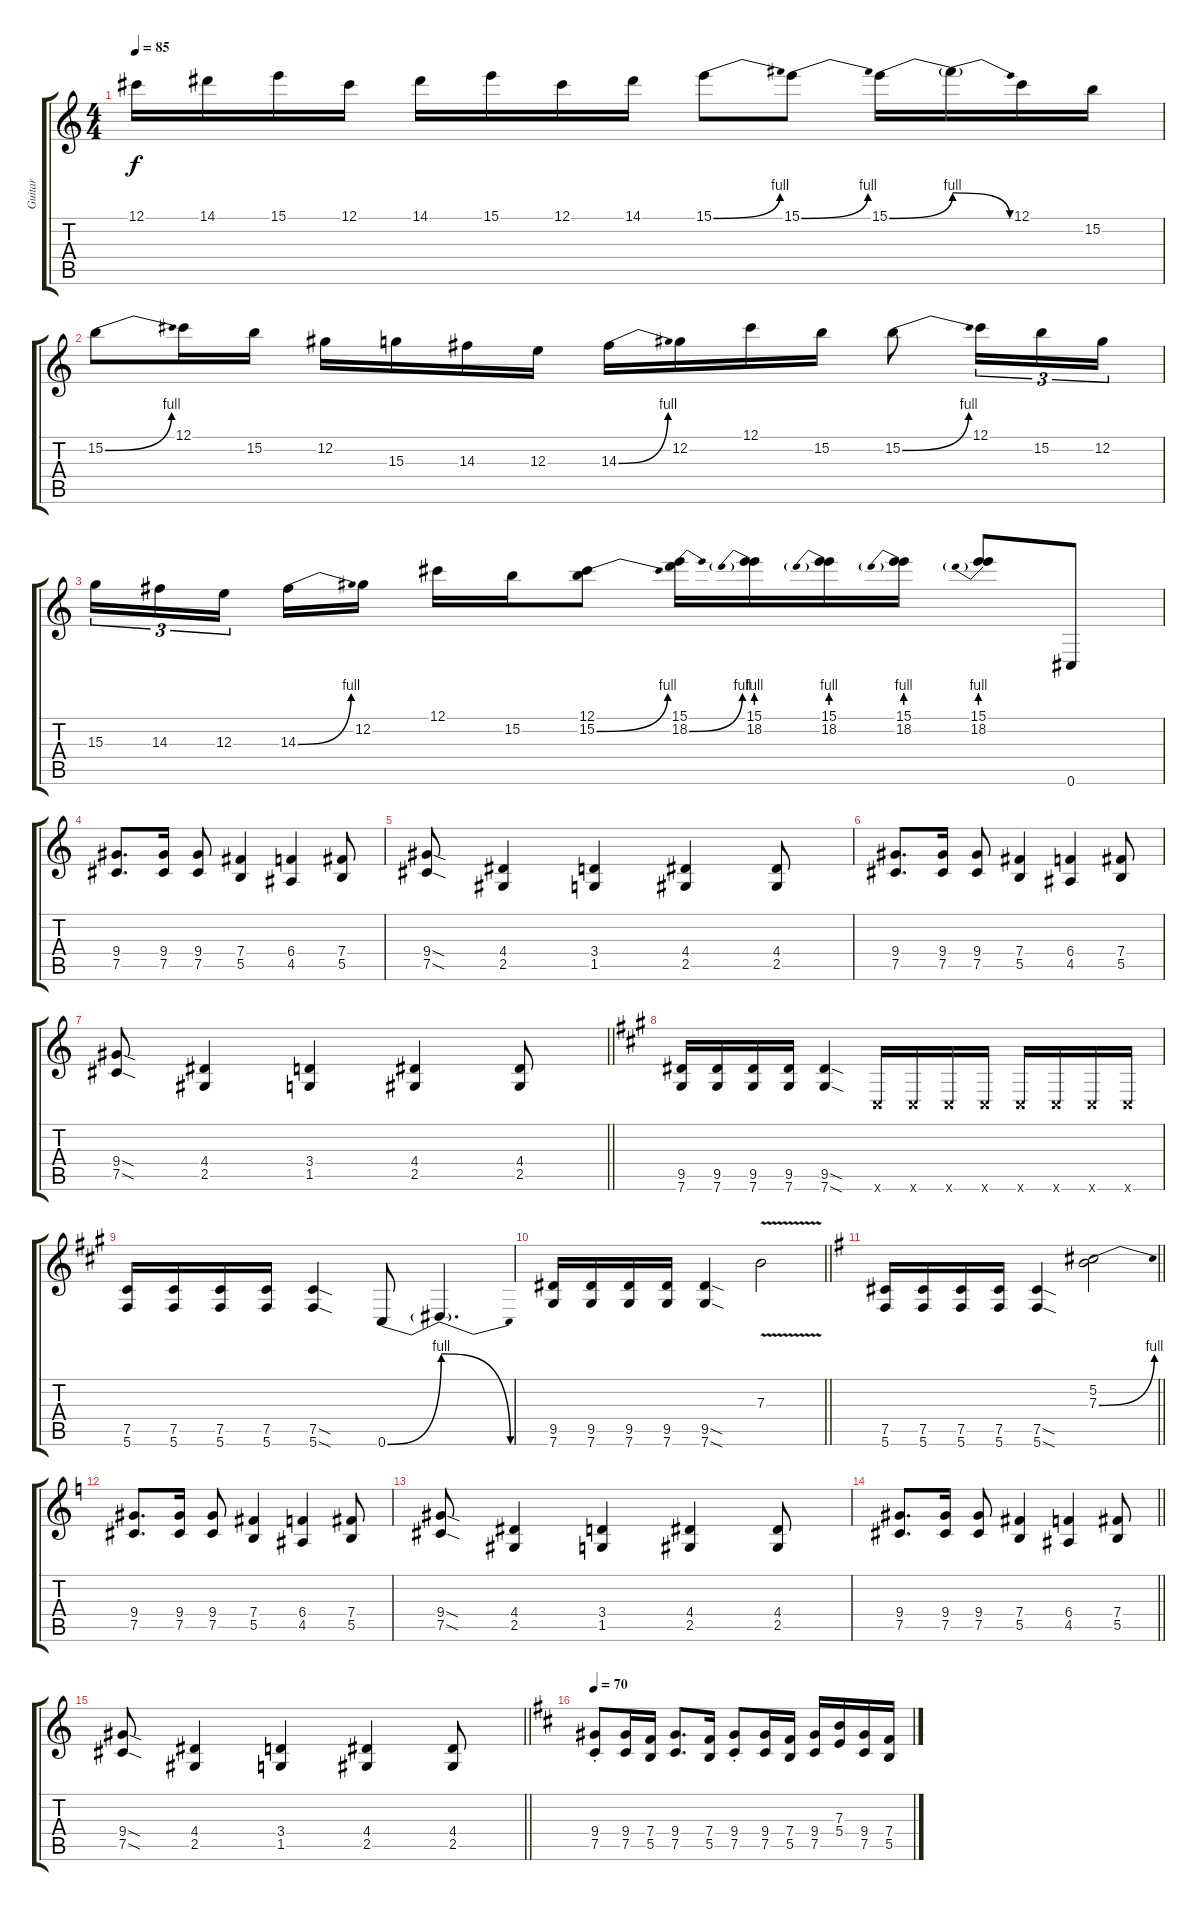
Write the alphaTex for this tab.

\track ("Guitar" "Guitar") {instrument distortionguitar}
\staff {score tabs}
\tuning (Db4 Ab3 E3 B2 Gb2 Db2) {hide}
\ts (4 4)
\tempo 85
\clef g2
\ks c
12.1.16{dy f} 14.1.16 15.1.16 12.1.16 14.1.16 15.1.16 12.1.16 14.1.16 15.1{be (bend 0 0 60 4)}.8 15.1{be (bend 0 0 60 4)}.8 15.1{be (bend 0 0 60 4)}.16 15.1{be (release 0 4 60 0) t}.16 12.1.16 15.2.16 |
15.2{be (bend 0 0 60 4)}.8 12.1.16 15.2.16 12.2.16 15.3.16 14.3.16 12.3.16 14.3{be (bend 0 0 60 4)}.16 12.2.16 12.1.16 15.2.16 15.2{be (bend 0 0 60 4)}.8 12.1.16{tu (3 2)} 15.2.16{tu (3 2)} 12.2.16{tu (3 2)} |
15.3.16{tu (3 2)} 14.3.16{tu (3 2)} 12.3.16{tu (3 2) beam splitsecondary} 14.3{be (bend 0 0 60 4)}.16 12.2.16 12.1.16 15.2.16 (12.1 15.2{be (bend 0 0 60 4)}).8 (15.1 18.2{be (bend 0 0 60 4)}).16 (15.1 18.2{be (prebend 0 4 60 4)}).16 (15.1 18.2{be (prebend 0 4 60 4)}).16 (15.1 18.2{be (prebend 0 4 60 4)}).16 (15.1 18.2{be (prebend 0 4 60 4)}).8 0.6.8 |
(9.4 7.5).8{d} (9.4 7.5).16 (9.4 7.5).8 (7.4 5.5).4 (6.4 4.5).4 (7.4 5.5).8 |
(9.4{sod} 7.5{sod}).8 (4.4 2.5).4 (3.4 1.5).4 (4.4 2.5).4 (4.4 2.5).8 |
(9.4 7.5).8{d} (9.4 7.5).16 (9.4 7.5).8 (7.4 5.5).4 (6.4 4.5).4 (7.4 5.5).8 |
\barLineRight lightlight
(9.4{sod} 7.5{sod}).8 (4.4 2.5).4 (3.4 1.5).4 (4.4 2.5).4 (4.4 2.5).8 |
\ks a
(9.5 7.6).16 (9.5 7.6).16 (9.5 7.6).16 (9.5 7.6).16 (9.5{sod} 7.6{sod}).4 0.6{x}.16 0.6{x}.16 0.6{x}.16 0.6{x}.16 0.6{x}.16 0.6{x}.16 0.6{x}.16 0.6{x}.16 |
(7.5 5.6).16 (7.5 5.6).16 (7.5 5.6).16 (7.5 5.6).16 (7.5{sod} 5.6{sod}).4 0.6{be (bend 0 0 60 4)}.8 0.6{be (release 0 4 60 0) t}.4{d} |
\barLineRight lightlight
(9.5 7.6).16 (9.5 7.6).16 (9.5 7.6).16 (9.5 7.6).16 (9.5{sod} 7.6{sod}).4 7.3{v}.2 |
\barLineRight lightlight
\ks g
(7.5 5.6).16 (7.5 5.6).16 (7.5 5.6).16 (7.5 5.6).16 (7.5{sod} 5.6{sod}).4 (5.2 7.3{be (bend 0 0 60 4)}).2 |
\ks c
(9.4 7.5).8{d} (9.4 7.5).16 (9.4 7.5).8 (7.4 5.5).4 (6.4 4.5).4 (7.4 5.5).8 |
(9.4{sod} 7.5{sod}).8 (4.4 2.5).4 (3.4 1.5).4 (4.4 2.5).4 (4.4 2.5).8 |
\barLineRight lightlight
(9.4 7.5).8{d} (9.4 7.5).16 (9.4 7.5).8 (7.4 5.5).4 (6.4 4.5).4 (7.4 5.5).8 |
\barLineRight lightlight
(9.4{sod} 7.5{sod}).8 (4.4 2.5).4 (3.4 1.5).4 (4.4 2.5).4 (4.4 2.5).8 |
\tempo 70
\ks d
(9.4{st} 7.5{st}).8 (9.4 7.5).16 (7.4 5.5).16 (9.4 7.5).8{d} (7.4 5.5).16 (9.4{st} 7.5{st}).8 (9.4 7.5).16 (7.4 5.5).16 (9.4 7.5).16 (7.3 5.4).16 (9.4 7.5).16 (7.4 5.5).16
